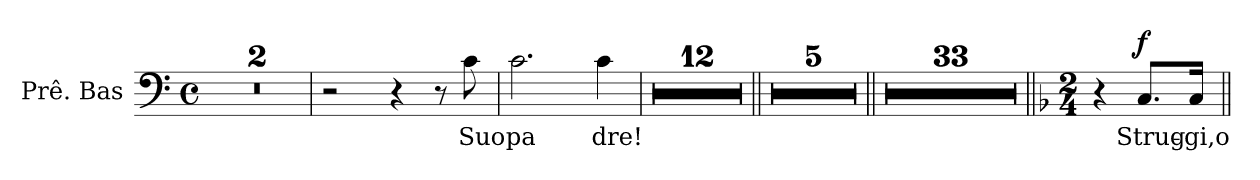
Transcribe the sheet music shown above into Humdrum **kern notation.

**kern	**text	**dynam
*part1	*part1	*part1
*staff1	*staff1	*staff1
*I"Prê. Bas	*	*
*I'Prê. Bas	*	*
*clefF4	*	*
*k[]	*	*
*M4/4	*	*
*met(c)	*	*
=1	=1	=1
1r	.	.
=2	=2	=2
1r	.	.
=3	=3	=3
2r	.	.
4r	.	.
8r	.	.
!	!LO:LY:b:color=#0055FF	!
8c\	Suo	.
=4	=4	=4
!	!LO:LY:b:color=#0055FF	!
2.c\	pa	.
!	!LO:LY:b:color=#0055FF	!
4c\	dre!	.
!!LO:PB:g=z
=5	=5	=5
1r	.	.
=6	=6	=6
1r	.	.
=7	=7	=7
1r	.	.
!!LO:LB:g=z
=8	=8	=8
1r	.	.
=9	=9	=9
1r	.	.
=10	=10	=10
1r	.	.
=11	=11	=11
1r	.	.
!!LO:LB:g=z
=12	=12	=12
1r	.	.
=13	=13	=13
1r	.	.
=14	=14	=14
1r	.	.
=15	=15	=15
1r	.	.
=16	=16	=16
1r	.	.
!!LO:PB:g=z
=17||	=17||	=17||
1r	.	.
=18	=18	=18
1r	.	.
=19	=19	=19
1r	.	.
!!LO:LB:g=z
=20	=20	=20
1r	.	.
=21	=21	=21
1r	.	.
=22||	=22||	=22||
1r	.	.
!!LO:LB:g=z
=23	=23	=23
1r	.	.
=24	=24	=24
1r	.	.
=25	=25	=25
1r	.	.
!!LO:LB:g=z
=26	=26	=26
1r	.	.
=27	=27	=27
1r	.	.
=28	=28	=28
1r	.	.
!!LO:PB:g=z
=29	=29	=29
1r	.	.
=30	=30	=30
1r	.	.
=31	=31	=31
1r	.	.
!!LO:LB:g=z
=32	=32	=32
1r	.	.
=33	=33	=33
1r	.	.
=34	=34	=34
1r	.	.
!!LO:LB:g=z
=35	=35	=35
1r	.	.
=36	=36	=36
1r	.	.
!!LO:LB:g=z
=37	=37	=37
1r	.	.
=38	=38	=38
1r	.	.
!!LO:PB:g=z
=39	=39	=39
1r	.	.
=40	=40	=40
1r	.	.
=41	=41	=41
1r	.	.
=42	=42	=42
1r	.	.
!!LO:LB:g=z
=43	=43	=43
1r	.	.
=44	=44	=44
1r	.	.
=45	=45	=45
1r	.	.
!!LO:LB:g=z
=46	=46	=46
1r	.	.
=47	=47	=47
1r	.	.
=48	=48	=48
1r	.	.
=49	=49	=49
1r	.	.
!!LO:PB:g=z
=50	=50	=50
1r	.	.
=51	=51	=51
1r	.	.
=52	=52	=52
1r	.	.
!!LO:LB:g=z
=53	=53	=53
1r	.	.
=54	=54	=54
1r	.	.
!!LO:PB:g=z
=55||	=55||	=55||
*k[b-]	*	*
*F:	*	*
*M2/4	*	*
4r	.	.
!	!LO:LY:b:color=#0055FF	!LO:DY:a
8.C/L	Strug-	f
!	!LO:LY:b:color=#0055FF	!
16C/Jk	-gi,o	.
=||	=||	=||
*-	*-	*-
